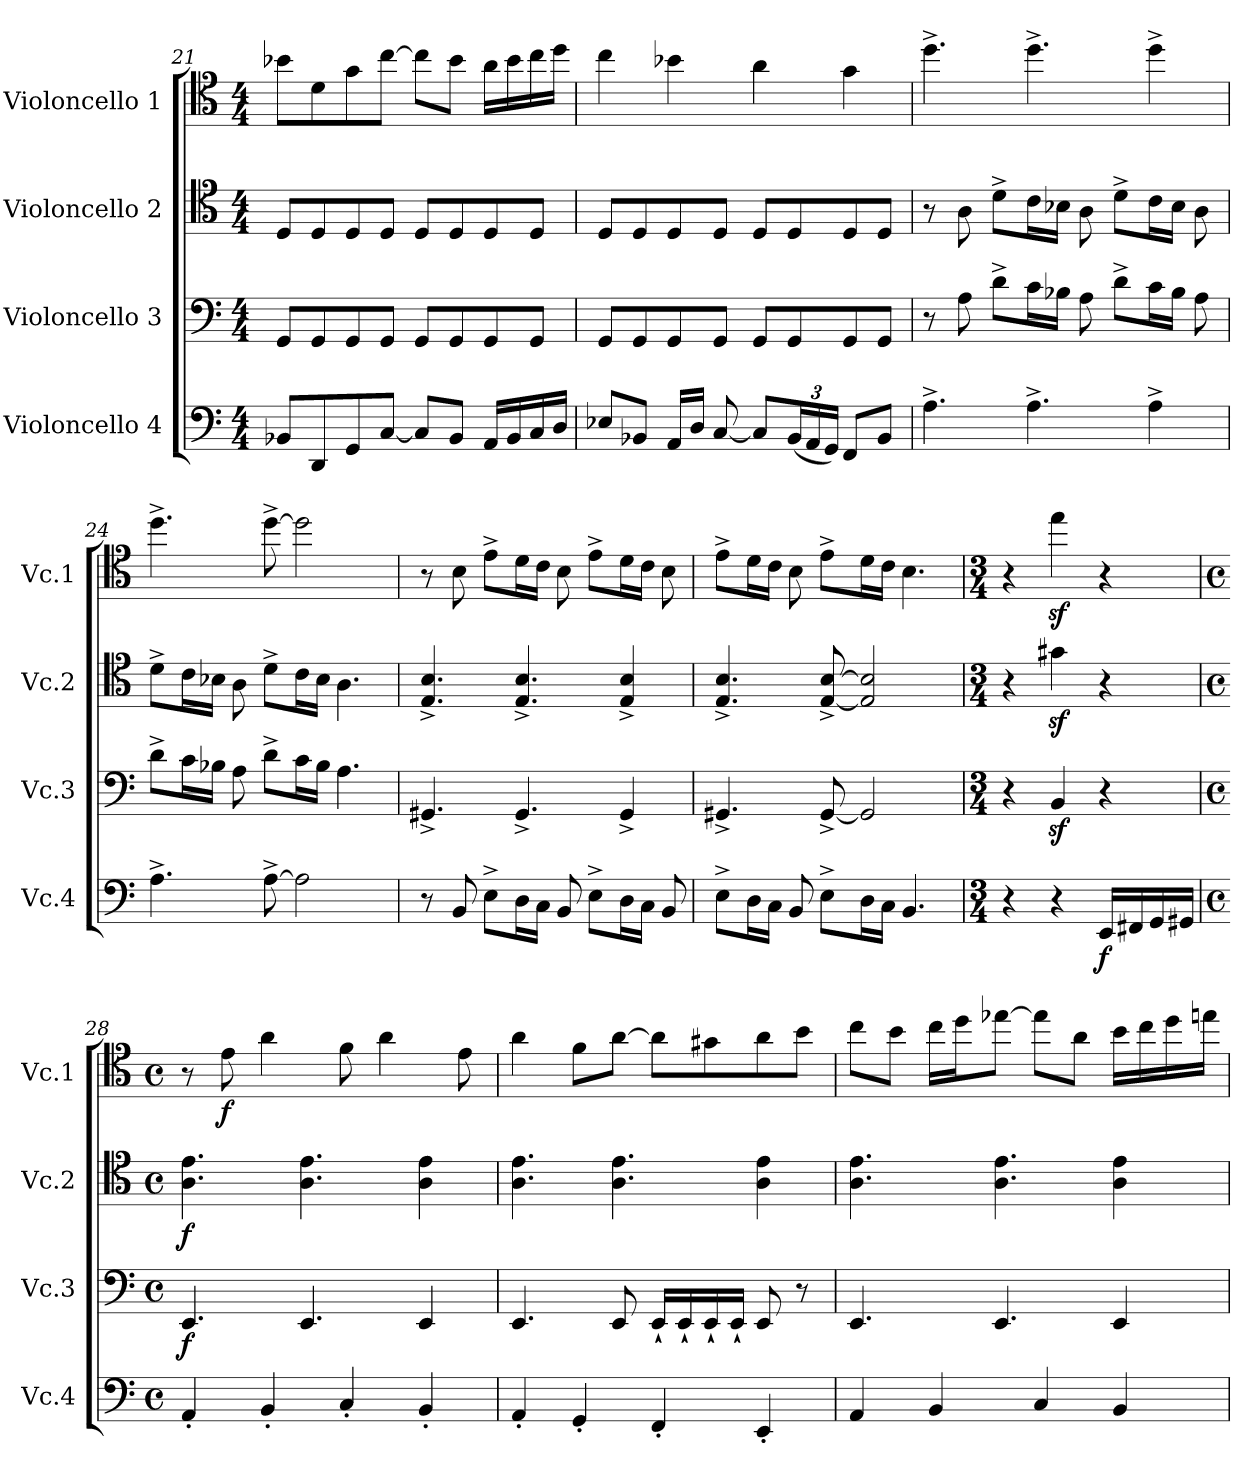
**kern	**dynam	**kern	**dynam	**kern	**dynam	**kern	**dynam
*part4	*part4	*part3	*part3	*part2	*part2	*part1	*part1
*staff4	*staff4	*staff3	*staff3	*staff2	*staff2	*staff1	*staff1
*I"Violoncello 4	*	*I"Violoncello 3	*	*I"Violoncello 2	*	*I"Violoncello 1	*
*I'Vc.4	*	*I'Vc.3	*	*I'Vc.2	*	*I'Vc.1	*
*clefF4	*	*clefF4	*	*clefC4	*	*clefC4	*
*k[]	*	*k[]	*	*k[]	*	*k[]	*
*M4/4	*	*M4/4	*	*M4/4	*	*M4/4	*
=21	=21	=21	=21	=21	=21	=21	=21
8BB-X/L	.	8GG/L	.	8D/L	.	8b-X\L	.
8DD/	.	8GG/	.	8D/	.	8d\	.
8GG/	.	8GG/	.	8D/	.	8g\	.
[8C/J	.	8GG/J	.	8D/J	.	[8cc\J	.
8C/L]	.	8GG/L	.	8D/L	.	8cc\L]	.
8BB-/J	.	8GG/	.	8D/	.	8b-\J	.
16AA/LL	.	8GG/	.	8D/	.	16a\LL	.
16BB-/	.	.	.	.	.	16b-\	.
16C/	.	8GG/J	.	8D/J	.	16cc\	.
16D/JJ	.	.	.	.	.	16dd\JJ	.
=22	=22	=22	=22	=22	=22	=22	=22
8E-X/L	.	8GG/L	.	8D/L	.	4cc\	.
8BB-X/J	.	8GG/	.	8D/	.	.	.
16AA/LL	.	8GG/	.	8D/	.	4b-X\	.
16D/JJ	.	.	.	.	.	.	.
[8C/	.	8GG/J	.	8D/J	.	.	.
8C/L]	.	8GG/L	.	8D/L	.	4a\	.
*Xbrackettup	*	*	*	*	*	*	*
(24BB-/L	.	8GG/	.	8D/	.	.	.
24AA/	.	.	.	.	.	.	.
24GG/JJ)	.	.	.	.	.	.	.
8FF/L	.	8GG/	.	8D/	.	4g\	.
8BB-/J	.	8GG/J	.	8D/J	.	.	.
!!LO:PB:g=z
=23	=23	=23	=23	=23	=23	=23	=23
4.A^\	.	8r	.	8r	.	4.dd^\	.
.	.	8A\	.	8A\	.	.	.
.	.	8d^\L	.	8d^\L	.	.	.
4.A^\	.	16c\L	.	16c\L	.	4.dd^\	.
.	.	16B-X\JJ	.	16B-X\JJ	.	.	.
.	.	8A\	.	8A\	.	.	.
.	.	8d^\L	.	8d^\L	.	.	.
4A^\	.	16c\L	.	16c\L	.	4dd^\	.
.	.	16B-\JJ	.	16B-\JJ	.	.	.
.	.	8A\	.	8A\	.	.	.
=24	=24	=24	=24	=24	=24	=24	=24
4.A^\	.	8d^\L	.	8d^\L	.	4.dd^\	.
.	.	16c\L	.	16c\L	.	.	.
.	.	16B-X\JJ	.	16B-X\JJ	.	.	.
.	.	8A\	.	8A\	.	.	.
[8A^\	.	8d^\L	.	8d^\L	.	[8dd^\	.
2A\]	.	16c\L	.	16c\L	.	2dd\]	.
.	.	16B-\JJ	.	16B-\JJ	.	.	.
.	.	4.A\	.	4.A\	.	.	.
=25	=25	=25	=25	=25	=25	=25	=25
8r	.	4.GG#X^/	.	4.E/^ 4.B/^	.	8r	.
8BB/	.	.	.	.	.	8B\	.
8E^\L	.	.	.	.	.	8e^\L	.
16D\L	.	4.GG#^/	.	4.E/^ 4.B/^	.	16d\L	.
16C\JJ	.	.	.	.	.	16c\JJ	.
8BB/	.	.	.	.	.	8B\	.
8E^\L	.	.	.	.	.	8e^\L	.
16D\L	.	4GG#^/	.	4E/^ 4B/^	.	16d\L	.
16C\JJ	.	.	.	.	.	16c\JJ	.
8BB/	.	.	.	.	.	8B\	.
=26	=26	=26	=26	=26	=26	=26	=26
8E^\L	.	4.GG#X^/	.	4.E/^ 4.B/^	.	8e^\L	.
16D\L	.	.	.	.	.	16d\L	.
16C\JJ	.	.	.	.	.	16c\JJ	.
8BB/	.	.	.	.	.	8B\	.
8E^\L	.	[8GG#^/	.	[8E/^ [8B/^	.	8e^\L	.
16D\L	.	2GG#/]	.	2E/] 2B/]	.	16d\L	.
16C\JJ	.	.	.	.	.	16c\JJ	.
4.BB/	.	.	.	.	.	4.B\	.
!!LO:LB:g=z
=27	=27	=27	=27	=27	=27	=27	=27
*M3/4	*	*M3/4	*	*M3/4	*	*M3/4	*
4r	.	4r	.	4r	.	4r	.
4r	.	4BBz</	.	4g#Xz<\	.	4eez<\	.
!	!LO:DY:b	!	!	!	!	!	!
16EE/LL	f	4r	.	4r	.	4r	.
16FF#X/	.	.	.	.	.	.	.
16GG/	.	.	.	.	.	.	.
16GG#X/JJ	.	.	.	.	.	.	.
=28	=28	=28	=28	=28	=28	=28	=28
*M4/4	*	*M4/4	*	*M4/4	*	*M4/4	*
*met(c)	*	*met(c)	*	*met(c)	*	*met(c)	*
!	!	!	!LO:DY:b	!	!LO:DY:b	!	!
4AA'/	.	4.EE/	f	4.A\ 4.e\	f	8r	.
!	!	!	!	!	!	!	!LO:DY:b
.	.	.	.	.	.	8e\	f
4BB'/	.	.	.	.	.	4a\	.
.	.	4.EE/	.	4.A\ 4.e\	.	.	.
4C'/	.	.	.	.	.	8f\	.
.	.	.	.	.	.	4a\	.
4BB'/	.	4EE/	.	4A\ 4e\	.	.	.
.	.	.	.	.	.	8e\	.
=29	=29	=29	=29	=29	=29	=29	=29
4AA'/	.	4.EE/	.	4.A\ 4.e\	.	4a\	.
4GG'/	.	.	.	.	.	8f\L	.
.	.	8EE/	.	4.A\ 4.e\	.	[8a\J	.
4FF'/	.	16EE`/LL	.	.	.	8a\L]	.
.	.	16EE`/	.	.	.	.	.
.	.	16EE`/	.	.	.	8g#X\	.
.	.	16EE`/JJ	.	.	.	.	.
4EE'/	.	8EE/	.	4A\ 4e\	.	8a\	.
.	.	8r	.	.	.	8b\J	.
=30	=30	=30	=30	=30	=30	=30	=30
4AA/	.	4.EE/	.	4.A\ 4.e\	.	8cc\L	.
.	.	.	.	.	.	8b\J	.
4BB/	.	.	.	.	.	16cc\LL	.
.	.	.	.	.	.	16dd\J	.
.	.	4.EE/	.	4.A\ 4.e\	.	[8ee-X\J	.
4C/	.	.	.	.	.	8ee-\L]	.
.	.	.	.	.	.	8a\J	.
4BB/	.	4EE/	.	4A\ 4e\	.	16b\LL	.
.	.	.	.	.	.	16cc\	.
.	.	.	.	.	.	16dd\	.
.	.	.	.	.	.	16een\JJ	.
=	=	=	=	=	=	=	=
*-	*-	*-	*-	*-	*-	*-	*-
